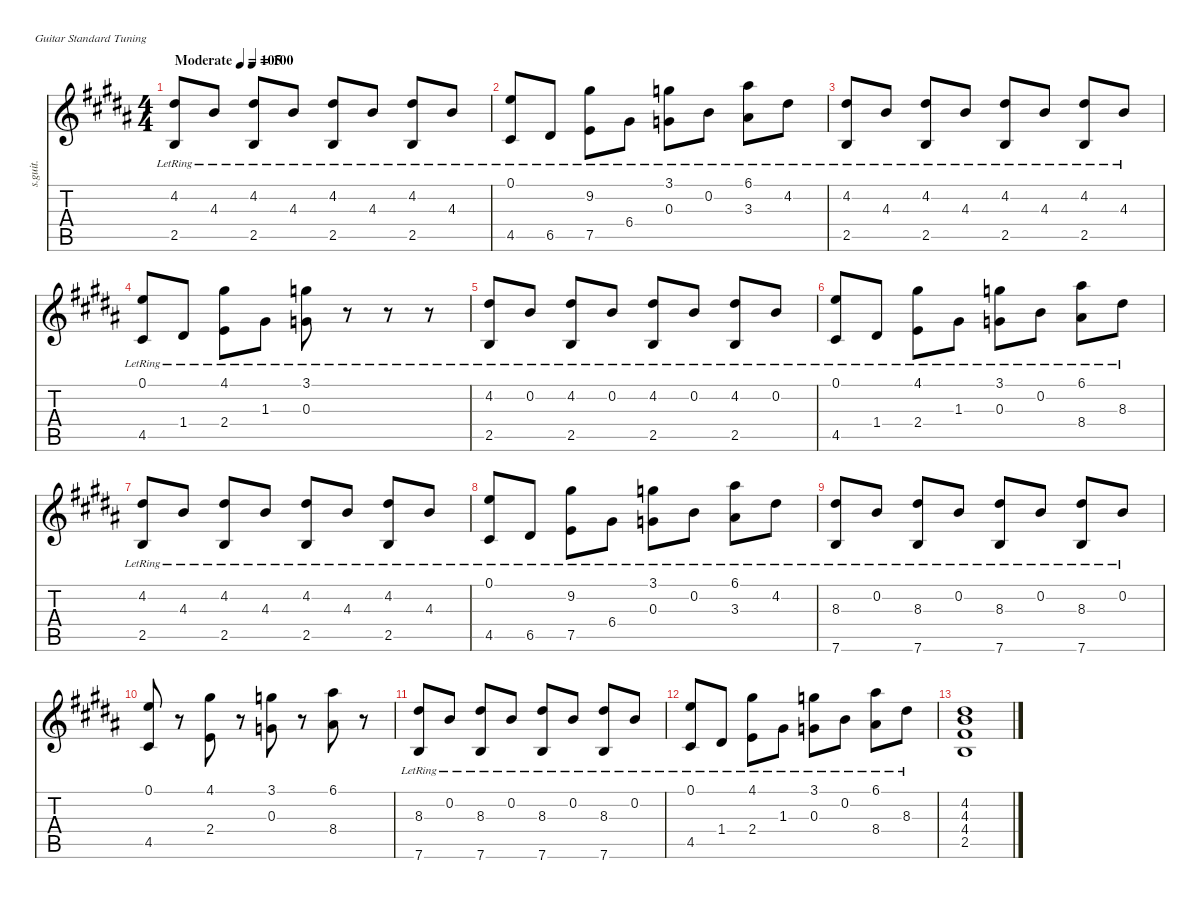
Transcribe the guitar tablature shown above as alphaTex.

\defaultSystemsLayout 4
\hideDynamics
\bracketExtendMode nobrackets
\track ("Track 1" "s.guit.") {instrument acousticguitarsteel}
\staff {score tabs}
\tuning (E4 B3 G3 D3 A2 E2)
\ts (4 4)
\beaming (8 2 2 2 2)
\tempo (105 "Moderate")
\tempo (100 0.25)
\clef g2
\ks b
(4.2{lr acc #} 2.5{lr acc forcenatural}).8{dy f instrument acousticguitarsteel beam Up} 4.3{lr acc forcenatural}.8{beam Up} (4.2{lr acc #} 2.5{lr acc forcenatural}).8{beam Up} 4.3{lr acc forcenatural}.8{beam Up} (4.2{lr acc #} 2.5{lr acc forcenatural}).8{beam Up} 4.3{lr acc forcenatural}.8{beam Up} (4.2{lr acc #} 2.5{lr acc forcenatural}).8{beam Up} 4.3{lr acc forcenatural}.8{beam Up} |
(0.1{lr acc forcenatural} 4.5{lr acc #}).8{beam Up} 6.5{lr acc #}.8{beam Up} (9.2{lr acc #} 7.5{lr acc forcenatural}).8{beam Down} 6.4{lr acc #}.8{beam Down} (3.1{lr acc forcenatural} 0.3{lr acc forcenatural}).8{beam Down} 0.2{lr acc forcenatural}.8{beam Down} (6.1{lr acc #} 3.3{lr acc #}).8{beam Down} 4.2{lr acc #}.8{beam Down} |
(4.2{lr acc #} 2.5{lr acc forcenatural}).8{beam Up} 4.3{lr acc forcenatural}.8{beam Up} (4.2{lr acc #} 2.5{lr acc forcenatural}).8{beam Up} 4.3{lr acc forcenatural}.8{beam Up} (4.2{lr acc #} 2.5{lr acc forcenatural}).8{beam Up} 4.3{lr acc forcenatural}.8{beam Up} (4.2{lr acc #} 2.5{lr acc forcenatural}).8{beam Up} 4.3{lr acc forcenatural}.8{beam Up} |
(0.1{lr acc forcenatural} 4.5{lr acc #}).8{beam Up} 1.4{lr acc #}.8{beam Up} (4.1{lr acc #} 2.4{lr acc forcenatural}).8{beam Down} 1.3{lr acc #}.8{beam Down} (3.1{lr acc forcenatural} 0.3{lr acc forcenatural}).8{beam Down} r.8{beam Down} r.8{beam Down} r.8{beam Down} |
(4.2{lr acc #} 2.5{lr acc forcenatural}).8{beam Up} 0.2{lr acc forcenatural}.8{beam Up} (4.2{lr acc #} 2.5{lr acc forcenatural}).8{beam Up} 0.2{lr acc forcenatural}.8{beam Up} (4.2{lr acc #} 2.5{lr acc forcenatural}).8{beam Up} 0.2{lr acc forcenatural}.8{beam Up} (4.2{lr acc #} 2.5{lr acc forcenatural}).8{beam Up} 0.2{lr acc forcenatural}.8{beam Up} |
(0.1{lr acc forcenatural} 4.5{lr acc #}).8{beam Up} 1.4{lr acc #}.8{beam Up} (4.1{lr acc #} 2.4{lr acc forcenatural}).8{beam Down} 1.3{lr acc #}.8{beam Down} (3.1{lr acc forcenatural} 0.3{lr acc forcenatural}).8{beam Down} 0.2{lr acc forcenatural}.8{beam Down} (6.1{lr acc #} 8.4{lr acc #}).8{beam Down} 8.3{lr acc #}.8{beam Down} |
(4.2{lr acc #} 2.5{lr acc forcenatural}).8{beam Up} 4.3{lr acc forcenatural}.8{beam Up} (4.2{lr acc #} 2.5{lr acc forcenatural}).8{beam Up} 4.3{lr acc forcenatural}.8{beam Up} (4.2{lr acc #} 2.5{lr acc forcenatural}).8{beam Up} 4.3{lr acc forcenatural}.8{beam Up} (4.2{lr acc #} 2.5{lr acc forcenatural}).8{beam Up} 4.3{lr acc forcenatural}.8{beam Up} |
(0.1{lr acc forcenatural} 4.5{lr acc #}).8{beam Up} 6.5{lr acc #}.8{beam Up} (9.2{lr acc #} 7.5{lr acc forcenatural}).8{beam Down} 6.4{lr acc #}.8{beam Down} (3.1{lr acc forcenatural} 0.3{lr acc forcenatural}).8{beam Down} 0.2{lr acc forcenatural}.8{beam Down} (6.1{lr acc #} 3.3{lr acc #}).8{beam Down} 4.2{lr acc #}.8{beam Down} |
(8.3{lr acc #} 7.6{lr acc forcenatural}).8{beam Up} 0.2{lr acc forcenatural}.8{beam Up} (8.3{lr acc #} 7.6{lr acc forcenatural}).8{beam Up} 0.2{lr acc forcenatural}.8{beam Up} (8.3{lr acc #} 7.6{lr acc forcenatural}).8{beam Up} 0.2{lr acc forcenatural}.8{beam Up} (8.3{lr acc #} 7.6{lr acc forcenatural}).8{beam Up} 0.2{lr acc forcenatural}.8{beam Up} |
(0.1{acc forcenatural} 4.5{acc #}).8{beam Up} r.8{beam Down} (4.1{acc #} 2.4{acc forcenatural}).8{beam Down} r.8{beam Down} (3.1{acc forcenatural} 0.3{acc forcenatural}).8{beam Down} r.8{beam Down} (6.1{acc #} 8.4{acc #}).8{beam Down} r.8{beam Down} |
(8.3{lr acc #} 7.6{lr acc forcenatural}).8{beam Up} 0.2{lr acc forcenatural}.8{beam Up} (8.3{lr acc #} 7.6{lr acc forcenatural}).8{beam Up} 0.2{lr acc forcenatural}.8{beam Up} (8.3{lr acc #} 7.6{lr acc forcenatural}).8{beam Up} 0.2{lr acc forcenatural}.8{beam Up} (8.3{lr acc #} 7.6{lr acc forcenatural}).8{beam Up} 0.2{lr acc forcenatural}.8{beam Up} |
(0.1{lr acc forcenatural} 4.5{lr acc #}).8{beam Up} 1.4{lr acc #}.8{beam Up} (4.1{lr acc #} 2.4{lr acc forcenatural}).8{beam Down} 1.3{lr acc #}.8{beam Down} (3.1{lr acc forcenatural} 0.3{lr acc forcenatural}).8{beam Down} 0.2{lr acc forcenatural}.8{beam Down} (6.1{lr acc #} 8.4{lr acc #}).8{beam Down} 8.3{lr acc #}.8{beam Down} |
(2.5{acc forcenatural} 4.4{acc #} 4.3{acc forcenatural} 4.2{acc #}).1{beam Up}
